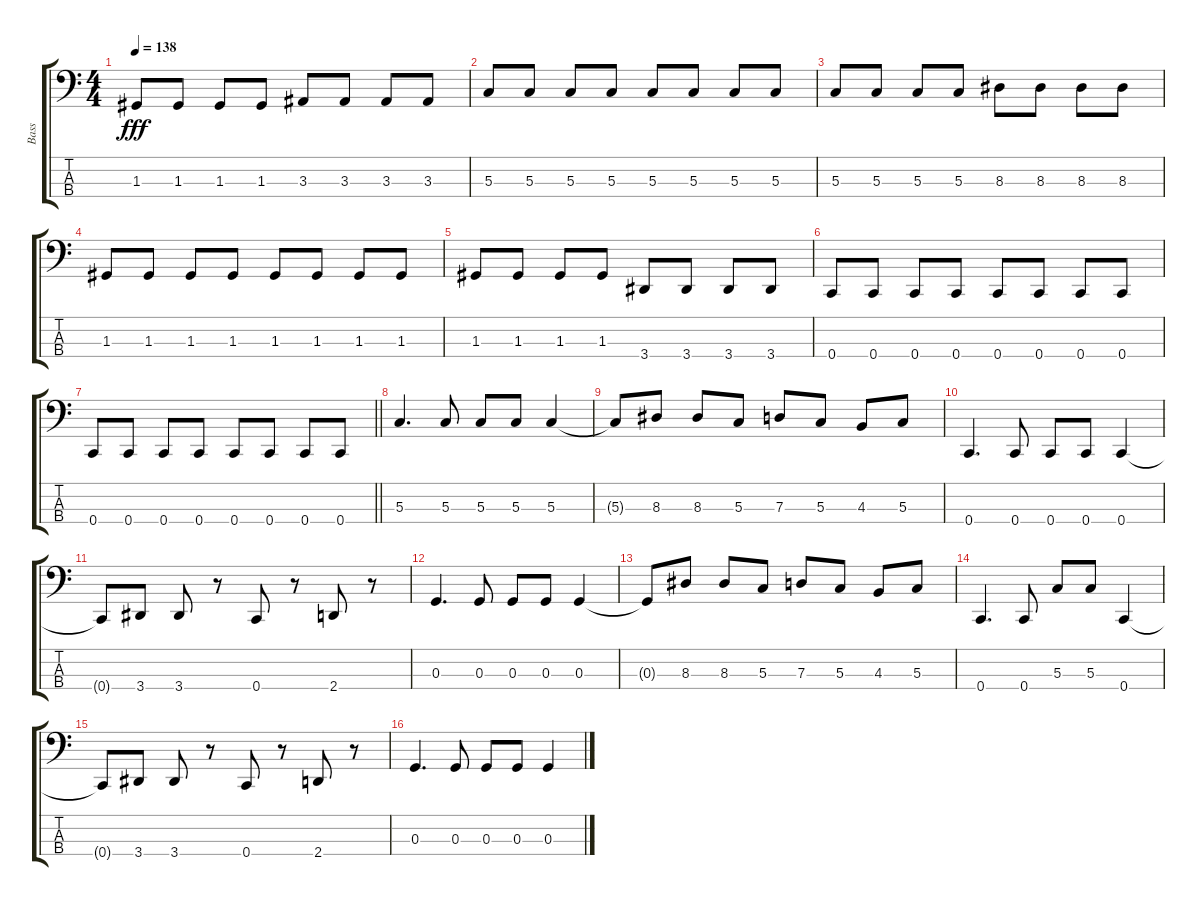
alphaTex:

\track ("Bass" "Bass") {instrument electricbassfinger}
\staff {score tabs}
\tuning (F2 C2 G1 C1) {hide}
\ts (4 4)
\tempo 138
\clef f4
\ks c
1.3.8{dy fff} 1.3.8 1.3.8 1.3.8 3.3.8 3.3.8 3.3.8 3.3.8 |
5.3.8 5.3.8 5.3.8 5.3.8 5.3.8 5.3.8 5.3.8 5.3.8 |
5.3.8 5.3.8 5.3.8 5.3.8 8.3.8 8.3.8 8.3.8 8.3.8 |
1.3.8 1.3.8 1.3.8 1.3.8 1.3.8 1.3.8 1.3.8 1.3.8 |
1.3.8 1.3.8 1.3.8 1.3.8 3.4.8 3.4.8 3.4.8 3.4.8 |
0.4.8 0.4.8 0.4.8 0.4.8 0.4.8 0.4.8 0.4.8 0.4.8 |
\barLineRight lightlight
0.4.8 0.4.8 0.4.8 0.4.8 0.4.8 0.4.8 0.4.8 0.4.8 |
5.3.4{d} 5.3.8 5.3.8 5.3.8 5.3.4 |
5.3{t}.8 8.3.8 8.3.8 5.3.8 7.3.8 5.3.8 4.3.8 5.3.8 |
0.4.4{d} 0.4.8 0.4.8 0.4.8 0.4.4 |
0.4{t}.8 3.4.8 3.4.8 r.8 0.4.8 r.8 2.4.8 r.8 |
0.3.4{d} 0.3.8 0.3.8 0.3.8 0.3.4 |
0.3{t}.8 8.3.8 8.3.8 5.3.8 7.3.8 5.3.8 4.3.8 5.3.8 |
0.4.4{d} 0.4.8 5.3.8 5.3.8 0.4.4 |
0.4{t}.8 3.4.8 3.4.8 r.8 0.4.8 r.8 2.4.8 r.8 |
0.3.4{d} 0.3.8 0.3.8 0.3.8 0.3.4
